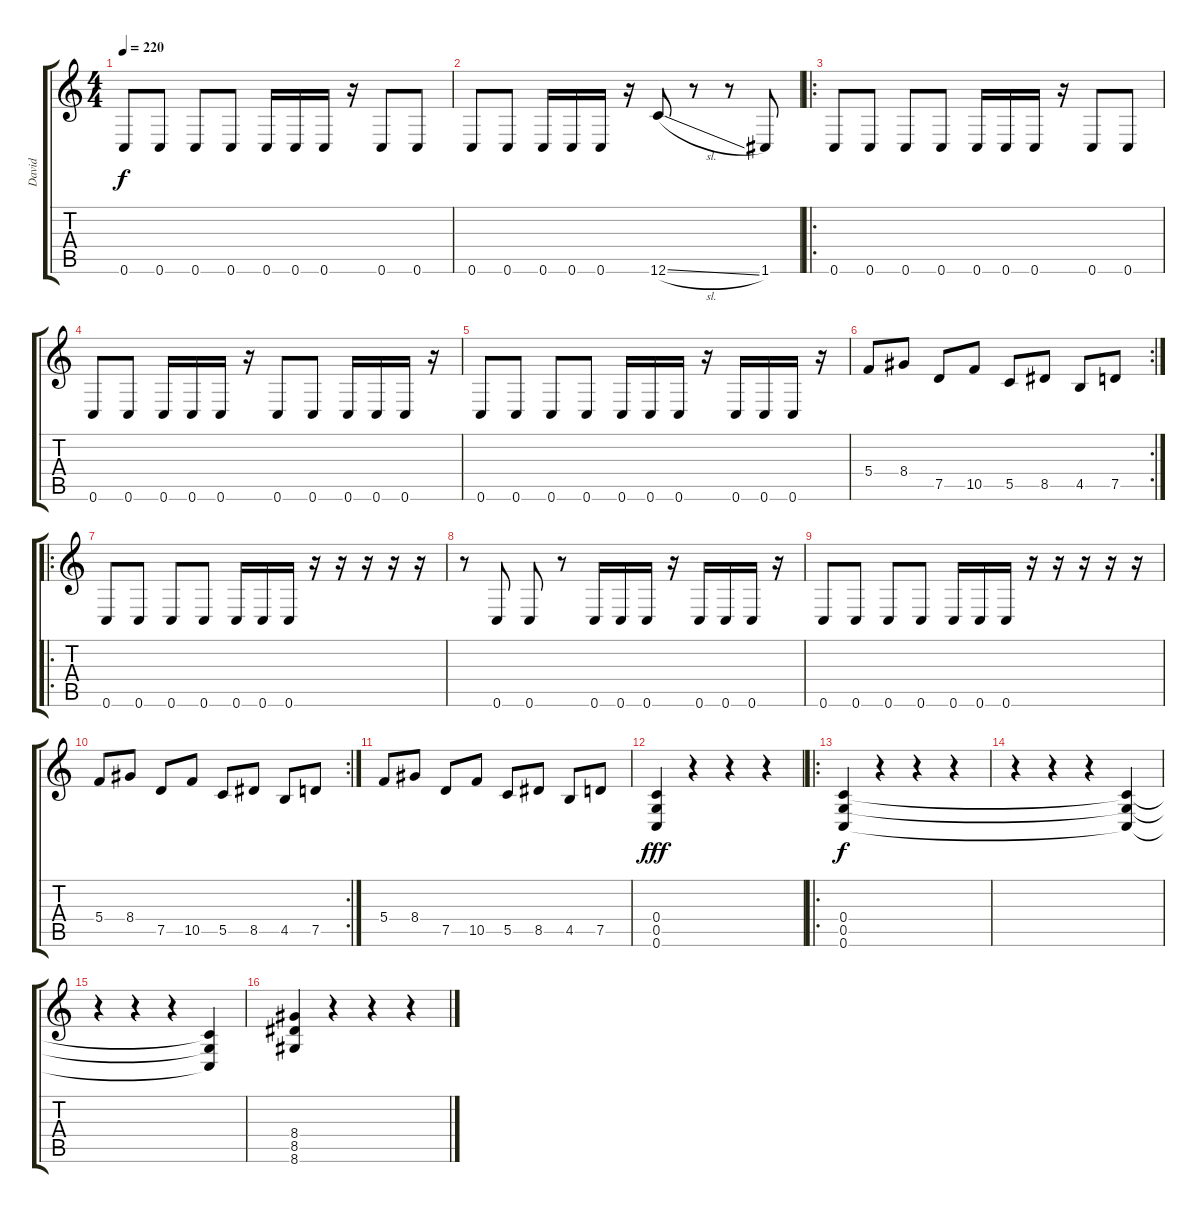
\track ("David" "David") {instrument distortionguitar}
\staff {score tabs}
\tuning (D4 A3 F3 C3 G2 C2) {hide}
\ts (4 4)
\tempo 220
\clef g2
\ks c
0.6.8{dy f} 0.6.8 0.6.8 0.6.8 0.6.16 0.6.16 0.6.16 r.16 0.6.8 0.6.8 |
0.6.8 0.6.8 0.6.16 0.6.16 0.6.16 r.16 12.6{sl}.8 r.8 r.8 1.6.8 |
\ro
0.6.8 0.6.8 0.6.8 0.6.8 0.6.16 0.6.16 0.6.16 r.16 0.6.8 0.6.8 |
0.6.8 0.6.8 0.6.16 0.6.16 0.6.16 r.16 0.6.8 0.6.8 0.6.16 0.6.16 0.6.16 r.16 |
0.6.8 0.6.8 0.6.8 0.6.8 0.6.16 0.6.16 0.6.16 r.16 0.6.16 0.6.16 0.6.16 r.16 |
\rc 2
5.4.8 8.4.8 7.5.8 10.5.8 5.5.8 8.5.8 4.5.8 7.5.8 |
\ro
0.6.8 0.6.8 0.6.8 0.6.8 0.6.16 0.6.16 0.6.16 r.16 r.16 r.16 r.16 r.16 |
r.8 0.6.8 0.6.8 r.8 0.6.16 0.6.16 0.6.16 r.16 0.6.16 0.6.16 0.6.16 r.16 |
0.6.8 0.6.8 0.6.8 0.6.8 0.6.16 0.6.16 0.6.16 r.16 r.16 r.16 r.16 r.16 |
\rc 2
5.4.8 8.4.8 7.5.8 10.5.8 5.5.8 8.5.8 4.5.8 7.5.8 |
5.4.8 8.4.8 7.5.8 10.5.8 5.5.8 8.5.8 4.5.8 7.5.8 |
(0.4 0.5 0.6).4{dy fff} r.4 r.4 r.4 |
\ro
(0.4 0.5 0.6).4{dy f} r.4 r.4 r.4 |
r.4 r.4 r.4 (0.4{t} 0.5{t} 0.6{t}).4 |
r.4 r.4 r.4 (0.4{t} 0.5{t} 0.6{t}).4 |
(8.4 8.5 8.6).4 r.4 r.4 r.4
